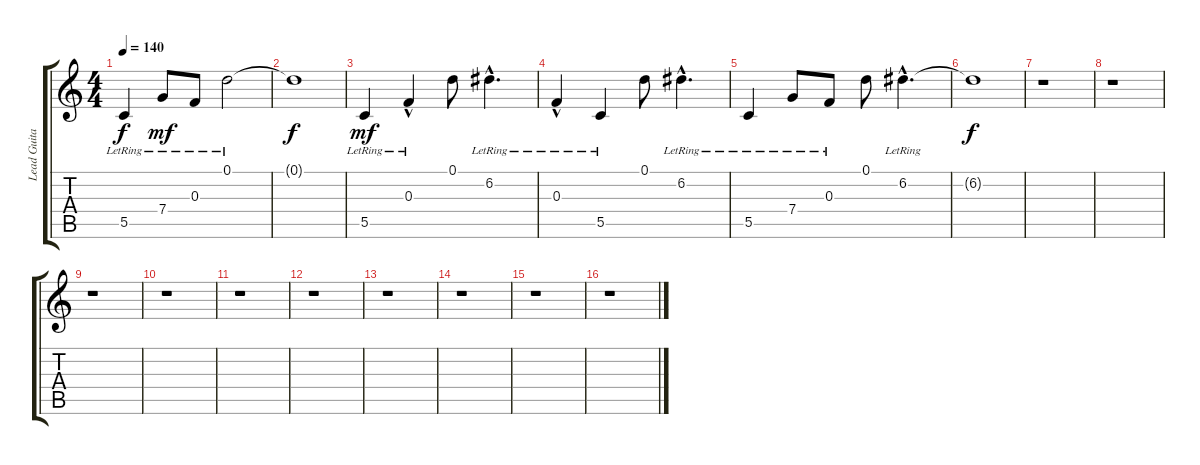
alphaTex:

\track ("Lead Guitar" "Lead Guita") {instrument distortionguitar}
\staff {score tabs}
\tuning (D4 A3 F3 C3 G2 C2) {hide}
\ts (4 4)
\tempo 140
\clef g2
\ks c
5.5{lr}.4{dy f} 7.4{lr}.8{dy mf} 0.3{lr}.8 0.1{lr}.2 |
0.1{t}.1{dy f} |
5.5{lr}.4{dy mf} 0.3{hac lr}.4 0.1.8 6.2{hac lr}.4{d} |
0.3{hac lr}.4 5.5{lr}.4 0.1.8 6.2{hac lr}.4{d} |
5.5{lr}.4 7.4{lr}.8 0.3{lr}.8 0.1.8 6.2{hac lr}.4{d} |
6.2{t}.1{dy f} |
r.1 |
r.1 |
r.1 |
r.1 |
r.1 |
r.1 |
r.1 |
r.1 |
r.1 |
r.1
